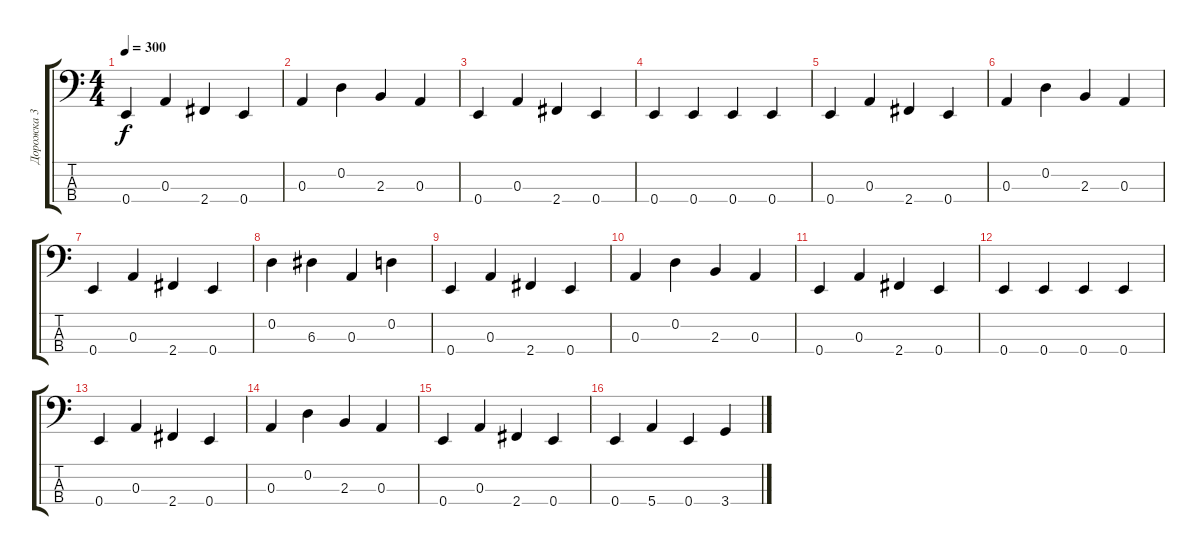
\track ("Дорожка 3" "Дорожка 3") {instrument slapbass1}
\staff {score tabs}
\tuning (G2 D2 A1 E1) {hide}
\ts (4 4)
\tempo 300
\clef f4
\ks c
0.4.4{dy f} 0.3.4 2.4.4 0.4.4 |
0.3.4 0.2.4 2.3.4 0.3.4 |
0.4.4 0.3.4 2.4.4 0.4.4 |
0.4.4 0.4.4 0.4.4 0.4.4 |
0.4.4 0.3.4 2.4.4 0.4.4 |
0.3.4 0.2.4 2.3.4 0.3.4 |
0.4.4 0.3.4 2.4.4 0.4.4 |
0.2.4 6.3.4 0.3.4 0.2.4 |
0.4.4 0.3.4 2.4.4 0.4.4 |
0.3.4 0.2.4 2.3.4 0.3.4 |
0.4.4 0.3.4 2.4.4 0.4.4 |
0.4.4 0.4.4 0.4.4 0.4.4 |
0.4.4 0.3.4 2.4.4 0.4.4 |
0.3.4 0.2.4 2.3.4 0.3.4 |
0.4.4 0.3.4 2.4.4 0.4.4 |
0.4.4 5.4.4 0.4.4 3.4.4
